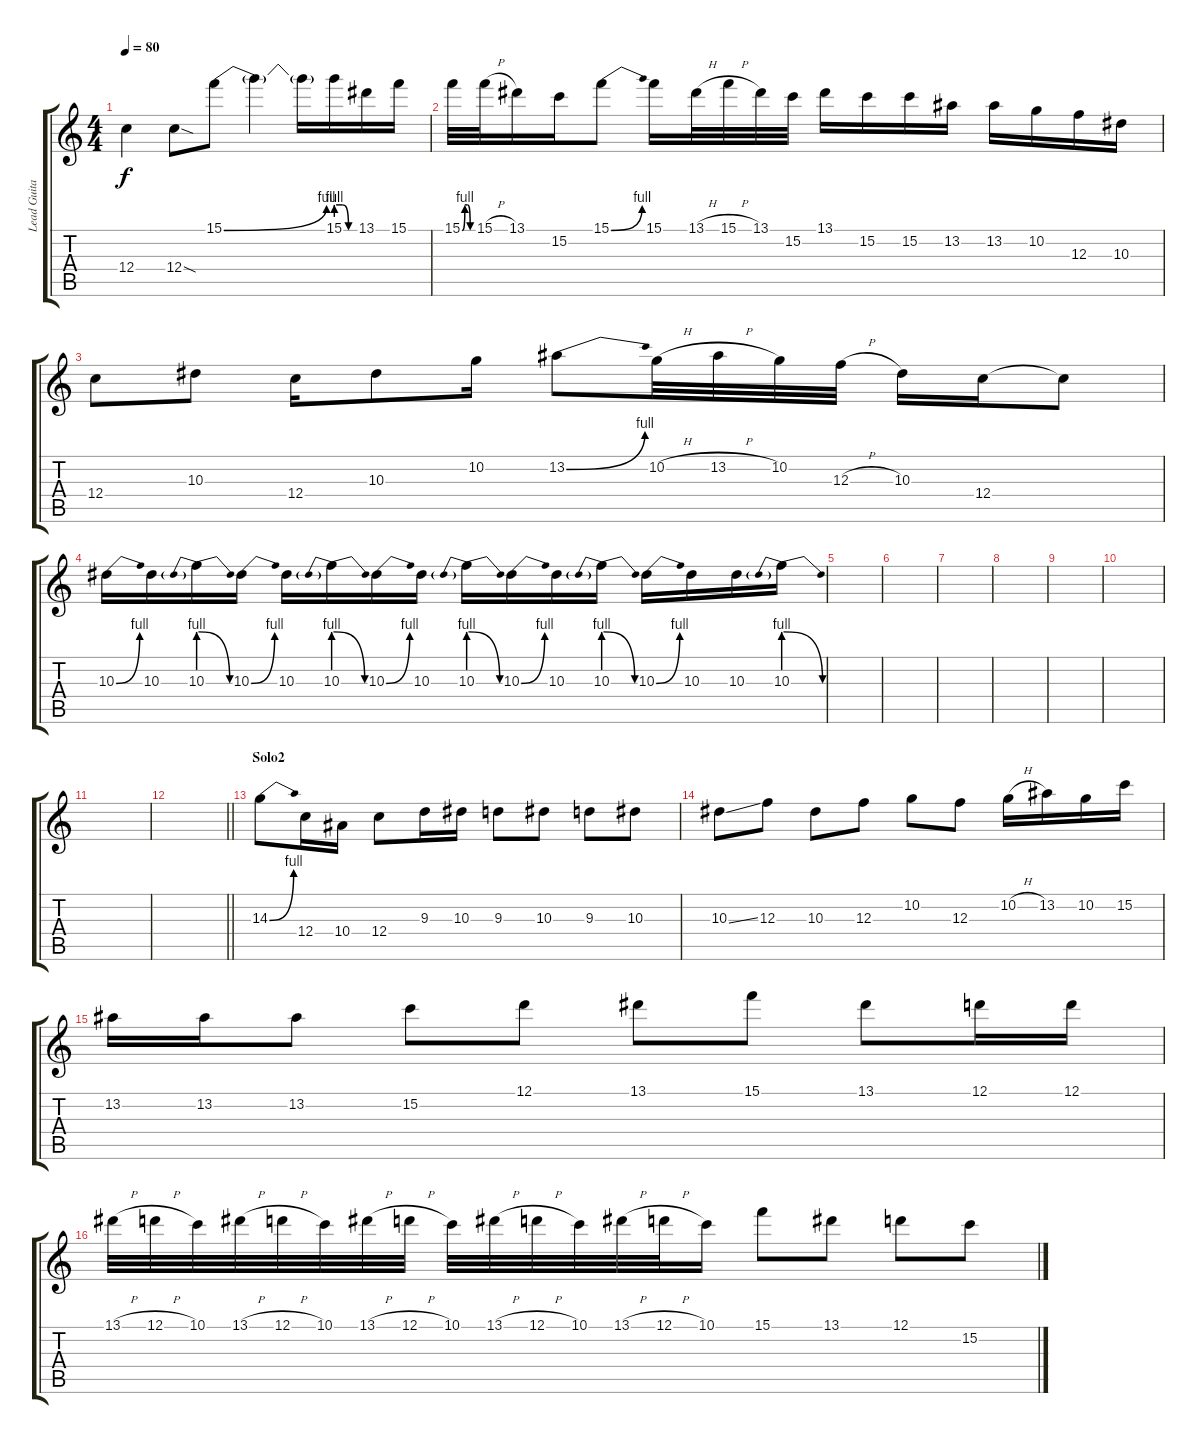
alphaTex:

\track ("Lead Guitar" "Lead Guita") {instrument distortionguitar}
\staff {score tabs}
\tuning (D4 A3 F3 C3 G2 C2) {hide}
\ts (4 4)
\tempo 80
\clef g2
\ks c
12.4{t}.4{dy f} 12.4{sod}.8 15.1{be (bend 0 0 60 4)}.8 15.1{t}.4 15.1{t}.16 15.1{be (custom 0 4 20 4 40 0 60 0)}.16 13.1.16 15.1.16 |
15.1{be (custom 0 0 15 4 30 4 45 0 60 0)}.32 15.1{h}.32 13.1.16 15.2.16 15.1{be (bend 0 0 60 4)}.8 15.1.16 13.1{h}.32 15.1{h}.32 13.1.32 15.2.32 13.1.16 15.2.16 15.2.16 13.2.16 13.2.16 10.2.16 12.3.16 10.3.16 |
12.4.8 10.3.8 12.4.16 10.3.8 10.2.16 13.2{be (bend 0 0 60 4)}.8 10.2{h}.32 13.2{h}.32 10.2.32 12.3{h}.32 10.3.16 12.4.16 12.4{t}.8 |
10.3{be (bend 0 0 60 4)}.16 10.3.16 10.3{be (prebendrelease 0 4 60 0)}.16 10.3{be (bend 0 0 60 4)}.16 10.3.16 10.3{be (prebendrelease 0 4 60 0)}.16 10.3{be (bend 0 0 60 4)}.16 10.3.16 10.3{be (prebendrelease 0 4 60 0)}.16 10.3{be (bend 0 0 60 4)}.16 10.3.16 10.3{be (prebendrelease 0 4 60 0)}.16 10.3{be (bend 0 0 60 4)}.16 10.3.16 10.3.16 10.3{be (prebendrelease 0 4 60 0)}.16 |
|
|
|
|
|
|
|
\barLineRight lightlight
|
\section ("" "Solo2")
14.3{be (bend 0 0 60 4)}.8 12.4.16 10.4.16 12.4.8 9.3.16 10.3.16 9.3.8 10.3.8 9.3.8 10.3.8 |
10.3{ss}.8 12.3.8 10.3.8 12.3.8 10.2.8 12.3.8 10.2{h}.16 13.2.16 10.2.16 15.2.16 |
13.2.16 13.2.16 13.2.8 15.2.8 12.1.8 13.1.8 15.1.8 13.1.8 12.1.16 12.1.16 |
13.1{h}.32 12.1{h}.32 10.1.32 13.1{h}.32 12.1{h}.32 10.1.32 13.1{h}.32 12.1{h}.32 10.1.32 13.1{h}.32 12.1{h}.32 10.1.32 13.1{h}.32 12.1{h}.32 10.1.16 15.1.8 13.1.8 12.1.8 15.2.8
